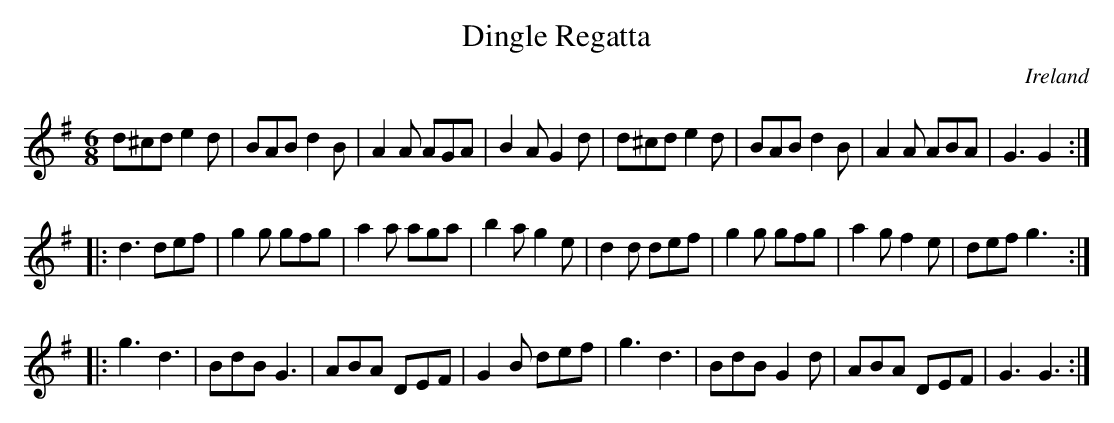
X:1
T:Dingle Regatta
O:Ireland
M:6/8
K:G
d^cd e2d|BAB d2B|A2A AGA|B2A G2d|\
d^cd e2d|BAB d2B|A2A ABA|G3 G2::
d3 def|g2g gfg|a2a aga|b2a g2e|\
d2d def|g2g gfg|a2g f2e|def g3::
g3 d3|BdB G3|ABA DEF|G2B def|\
g3 d3|BdB G2d|ABA DEF|G3 G3:|
